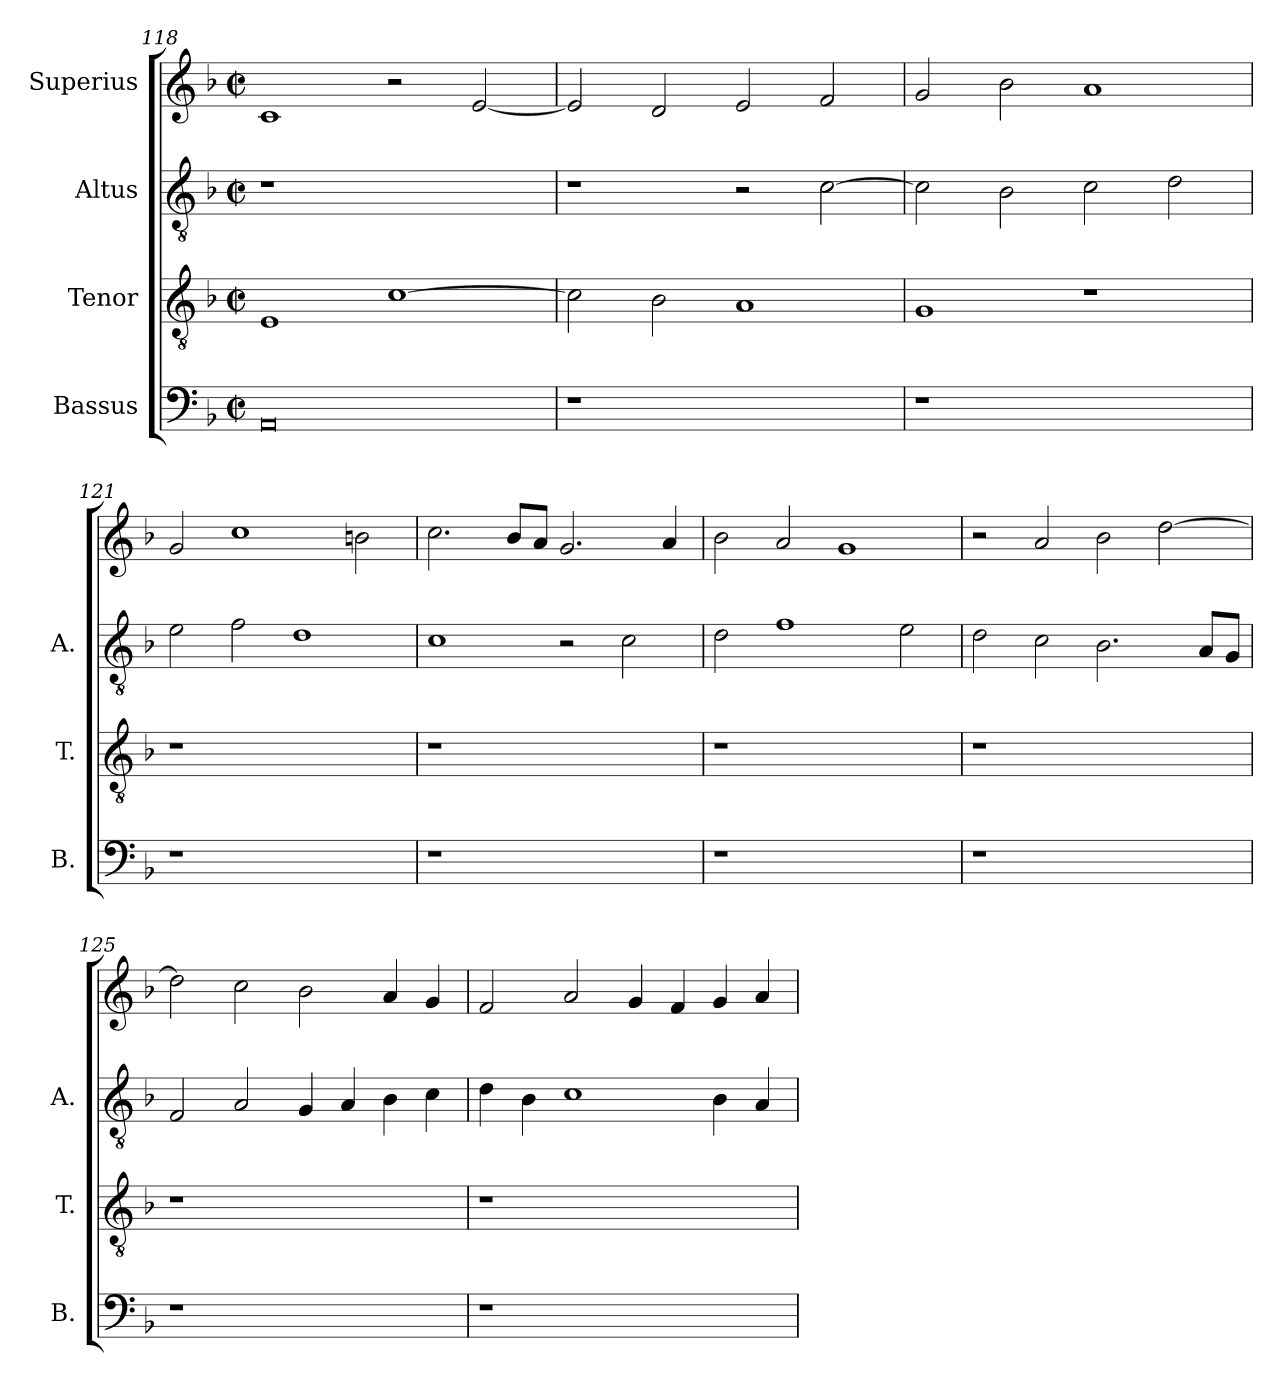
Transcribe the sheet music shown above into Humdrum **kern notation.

**kern	**kern	**kern	**kern
*part4	*part3	*part2	*part1
*staff4	*staff3	*staff2	*staff1
*I"Bassus	*I"Tenor	*I"Altus	*I"Superius
*I'B.	*I'T.	*I'A.	*
*clefF4	*clefGv2	*clefGv2	*clefG2
*	*ITrd7c12	*ITrd7c12	*
*k[b-]	*k[b-]	*k[b-]	*k[b-]
*F:	*F:	*F:	*F:
*M2/2	*M2/2	*M2/2	*M2/2
*met(c|)	*met(c|)	*met(c|)	*met(c|)
=118	=118	=118	=118
!	!	!LO:N:vis=1	!
0AAi	1EEi	1r	1ci
.	[>1Ci	1ryy	2r
.	.	.	[<2ei/
=119	=119	=119	=119
!LO:N:vis=1	!	!	!
1r	2Ci\]	1r	2ei/]
.	2BB-i\	.	2di/
1ryy	1AAi	2r	2ei/
.	.	[>2Ci\	2fi/
!!LO:LB:g=z
=120	=120	=120	=120
!LO:N:vis=1	!	!	!
1r	1GGi	2Ci\]	2gi/
.	.	2BB-i\	2b-i\
1ryy	1r	2Ci\	1ai
.	.	2Di\	.
=121	=121	=121	=121
!LO:N:vis=1	!LO:N:vis=1	!	!
*	*	*	*^
1r	1r	2Ei\	2gi/	1ryy
.	.	2Fi\	1cci	.
1ryy	1ryy	1Di	.	1ryy
.	.	.	2bni\	.
*	*	*	*v	*v
=122	=122	=122	=122
!LO:N:vis=1	!LO:N:vis=1	!	!
1r	1r	1Ci	2.cci\
.	.	.	8b-i/L
.	.	.	8ai/J
1ryy	1ryy	2r	2.gi/
.	.	2Ci\	.
.	.	.	4ai/
=123	=123	=123	=123
!LO:N:vis=1	!LO:N:vis=1	!	!
1r	1r	2Di\	2b-i\
.	.	1Fi	2ai/
1ryy	1ryy	.	1gi
.	.	2Ei\	.
=124	=124	=124	=124
!LO:N:vis=1	!LO:N:vis=1	!	!
1r	1r	2Di\	2r
.	.	2Ci\	2ai/
1ryy	1ryy	2.BB-i\	2b-i\
.	.	.	[>2ddi\
.	.	8AAi/L	.
.	.	8GGi/J	.
!!LO:PB:g=z
=125	=125	=125	=125
!LO:N:vis=1	!LO:N:vis=1	!	!
1r	1r	2FFi/	2ddi\]
.	.	2AAi/	2cci\
1ryy	1ryy	4GGi/	2b-i\
.	.	4AAi/	.
.	.	4BB-i\	4ai/
.	.	4Ci\	4gi/
=126	=126	=126	=126
!LO:N:vis=1	!LO:N:vis=1	!	!
1r	1r	4Di\	2fi/
.	.	4BB-i\	.
.	.	1Ci	2ai/
1ryy	1ryy	.	4gi/
.	.	.	4fi/
.	.	4BB-i\	4gi/
.	.	4AAi/	4ai/
=	=	=	=
*-	*-	*-	*-
